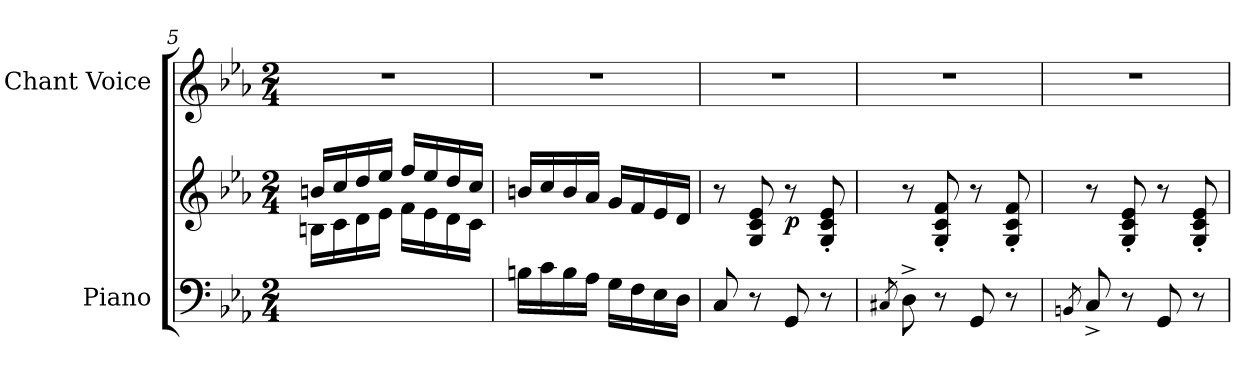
**kern	**kern	**dynam	**kern
*part2	*part2	*part2	*part1
*staff3	*staff2	*staff2/3	*staff1
*I"Piano	*	*	*I"Chant Voice
*I'Pno	*	*	*
!!LO:LB:g=z
*clefF4	*clefG2	*	*clefG2
*k[b-e-a-]	*k[b-e-a-]	*	*k[b-e-a-]
*M2/4	*M2/4	*	*M2/4
*MM145	*MM145	*	*MM145
=5	=5	=5	=5
*	*^	*	*
2ryy	16bn/LL	16Bn\LL	.	2r
.	16cc/	16c\	.	.
.	16dd/	16d\	.	.
.	16ee-/JJ	16e-\JJ	.	.
.	16ff/LL	16f\LL	.	.
.	16ee-/	16e-\	.	.
.	16dd/	16d\	.	.
.	16cc/JJ	16c\JJ	.	.
*	*v	*v	*	*
=6	=6	=6	=6
16Bn\LL	16bn/LL	.	2r
16c\	16cc/	.	.
16B\	16b/	.	.
16A-\JJ	16a-/JJ	.	.
16G\LL	16g/LL	.	.
16F\	16f/	.	.
16E-\	16e-/	.	.
16D\JJ	16d/JJ	.	.
=7	=7	=7	=7
*	*	*	*MM144
8C/	8r	.	2r
8r	8G/ 8c/ 8e-/	.	.
!	!	!LO:DY:b	!
8GG/	8r	p	.
8r	8G/' 8c/' 8e-/'	.	.
=8	=8	=8	=8
8qC#X/	.	.	.
8D^\	8r	.	2r
8r	8G/' 8c/' 8f/'	.	.
8GG/	8r	.	.
8r	8G/' 8c/' 8f/'	.	.
=9	=9	=9	=9
8qBBn/	.	.	.
8C^/	8r	.	2r
8r	8G/' 8c/' 8e-/'	.	.
8GG/	8r	.	.
8r	8G/' 8c/' 8e-/'	.	.
=	=	=	=
*-	*-	*-	*-
